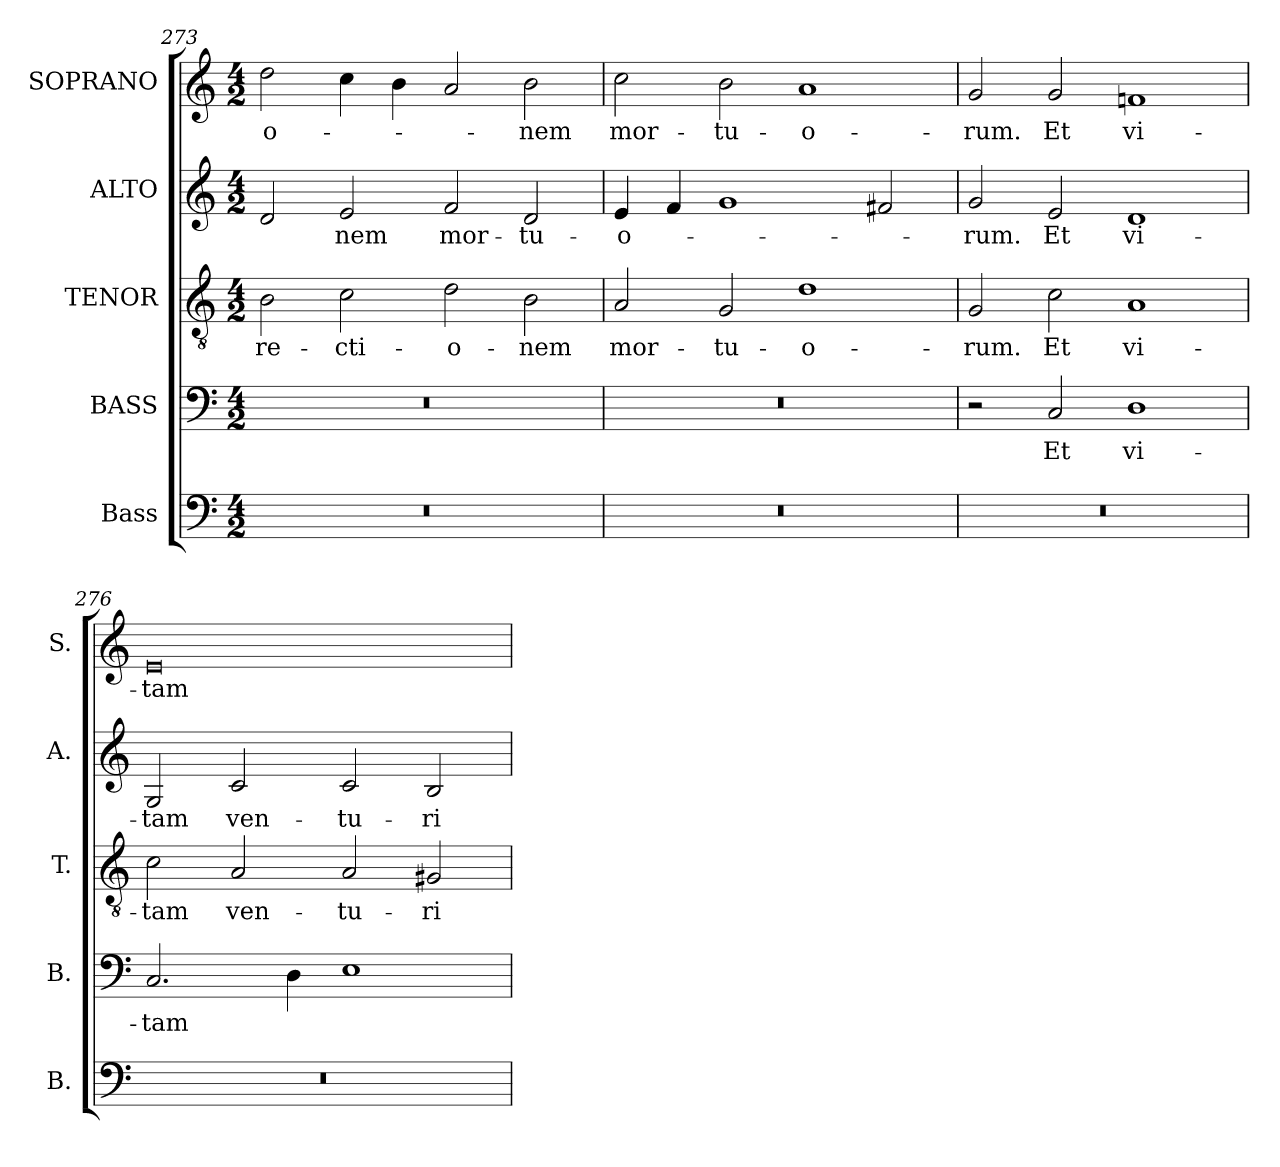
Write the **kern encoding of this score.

**kern	**kern	**text	**kern	**text	**kern	**text	**kern	**text
*part5	*part4	*part4	*part3	*part3	*part2	*part2	*part1	*part1
*staff5	*staff4	*staff4	*staff3	*staff3	*staff2	*staff2	*staff1	*staff1
*I"Bass	*I"BASS	*	*I"TENOR	*	*I"ALTO	*	*I"SOPRANO	*
*I'B.	*I'B.	*	*I'T.	*	*I'A.	*	*I'S.	*
*clefF4	*clefF4	*	*clefGv2	*	*clefG2	*	*clefG2	*
*	*	*	*ITrd7c12	*	*	*	*	*
*k[]	*k[]	*	*k[]	*	*k[]	*	*k[]	*
*C:	*C:	*	*C:	*	*C:	*	*C:	*
*M4/2	*M4/2	*	*M4/2	*	*M4/2	*	*M4/2	*
=273	=273	=273	=273	=273	=273	=273	=273	=273
!LO:N:vis=1	!LO:N:vis=1	!	!	!	!	!	!	!
!	!	!	!	!LO:LY:b:color=#000000	!	!	!	!
!	!	!	!	!	!	!	!	!LO:LY:b:color=#000000
0r	0r	.	2BBi\	-re-	2di/	.	2ddi\	-o-
!	!	!	!	!LO:LY:b:color=#000000	!	!	!	!
!	!	!	!	!	!	!LO:LY:b:color=#000000	!	!
.	.	.	2Ci\	-cti-	2ei/	-nem	4cci\	.
.	.	.	.	.	.	.	4bi\	.
!	!	!	!	!LO:LY:b:color=#000000	!	!	!	!
!	!	!	!	!	!	!LO:LY:b:color=#000000	!	!
.	.	.	2Di\	-o-	2fi/	mor-	2ai/	.
!	!	!	!	!LO:LY:b:color=#000000	!	!	!	!
!	!	!	!	!	!	!LO:LY:b:color=#000000	!	!
!	!	!	!	!	!	!	!	!LO:LY:b:color=#000000
.	.	.	2BBi\	-nem	2di/	-tu-	2bi\	-nem
=274	=274	=274	=274	=274	=274	=274	=274	=274
!LO:N:vis=1	!LO:N:vis=1	!	!	!	!	!	!	!
!	!	!	!	!LO:LY:b:color=#000000	!	!	!	!
!	!	!	!	!	!	!LO:LY:b:color=#000000	!	!
!	!	!	!	!	!	!	!	!LO:LY:b:color=#000000
0r	0r	.	2AAi/	mor-	4ei/	-o-	2cci\	mor-
.	.	.	.	.	4fi/	.	.	.
!	!	!	!	!LO:LY:b:color=#000000	!	!	!	!
!	!	!	!	!	!	!	!	!LO:LY:b:color=#000000
.	.	.	2GGi/	-tu-	1gi	.	2bi\	-tu-
!	!	!	!	!LO:LY:b:color=#000000	!	!	!	!
!	!	!	!	!	!	!	!	!LO:LY:b:color=#000000
.	.	.	1Di	-o-	.	.	1ai	-o-
.	.	.	.	.	2f#Xi/	.	.	.
=275	=275	=275	=275	=275	=275	=275	=275	=275
!LO:N:vis=1	!	!	!	!	!	!	!	!
!	!	!	!	!LO:LY:b:color=#000000	!	!	!	!
!	!	!	!	!	!	!LO:LY:b:color=#000000	!	!
!	!	!	!	!	!	!	!	!LO:LY:b:color=#000000
0r	2r	.	2GGi/	-rum.	2gi/	-rum.	2gi/	-rum.
!	!	!LO:LY:b:color=#000000	!	!	!	!	!	!
!	!	!	!	!LO:LY:b:color=#000000	!	!	!	!
!	!	!	!	!	!	!LO:LY:b:color=#000000	!	!
!	!	!	!	!	!	!	!	!LO:LY:b:color=#000000
.	2Ci/	Et	2Ci\	Et	2ei/	Et	2gi/	Et
!	!	!LO:LY:b:color=#000000	!	!	!	!	!	!
!	!	!	!	!LO:LY:b:color=#000000	!	!	!	!
!	!	!	!	!	!	!LO:LY:b:color=#000000	!	!
!	!	!	!	!	!	!	!	!LO:LY:b:color=#000000
.	1Di	vi-	1AAi	vi-	1di	vi-	1fni	vi-
!!LO:LB:g=z
=276	=276	=276	=276	=276	=276	=276	=276	=276
!LO:N:vis=1	!	!	!	!	!	!	!	!
!	!	!LO:LY:b:color=#000000	!	!	!	!	!	!
!	!	!	!	!LO:LY:b:color=#000000	!	!	!	!
!	!	!	!	!	!	!LO:LY:b:color=#000000	!	!
!	!	!	!	!	!	!	!	!LO:LY:b:color=#000000
0r	2.Ci/	-tam	2Ci\	-tam	2Gi/	-tam	0ei	-tam
!	!	!	!	!LO:LY:b:color=#000000	!	!	!	!
!	!	!	!	!	!	!LO:LY:b:color=#000000	!	!
.	.	.	2AAi/	ven-	2ci/	ven-	.	.
.	4Di\	.	.	.	.	.	.	.
!	!	!	!	!LO:LY:b:color=#000000	!	!	!	!
!	!	!	!	!	!	!LO:LY:b:color=#000000	!	!
.	1Ei	.	2AAi/	-tu-	2ci/	-tu-	.	.
!	!	!	!	!LO:LY:b:color=#000000	!	!	!	!
!	!	!	!	!	!	!LO:LY:b:color=#000000	!	!
.	.	.	2GG#Xi/	-ri	2Bi/	-ri	.	.
=	=	=	=	=	=	=	=	=
*-	*-	*-	*-	*-	*-	*-	*-	*-
